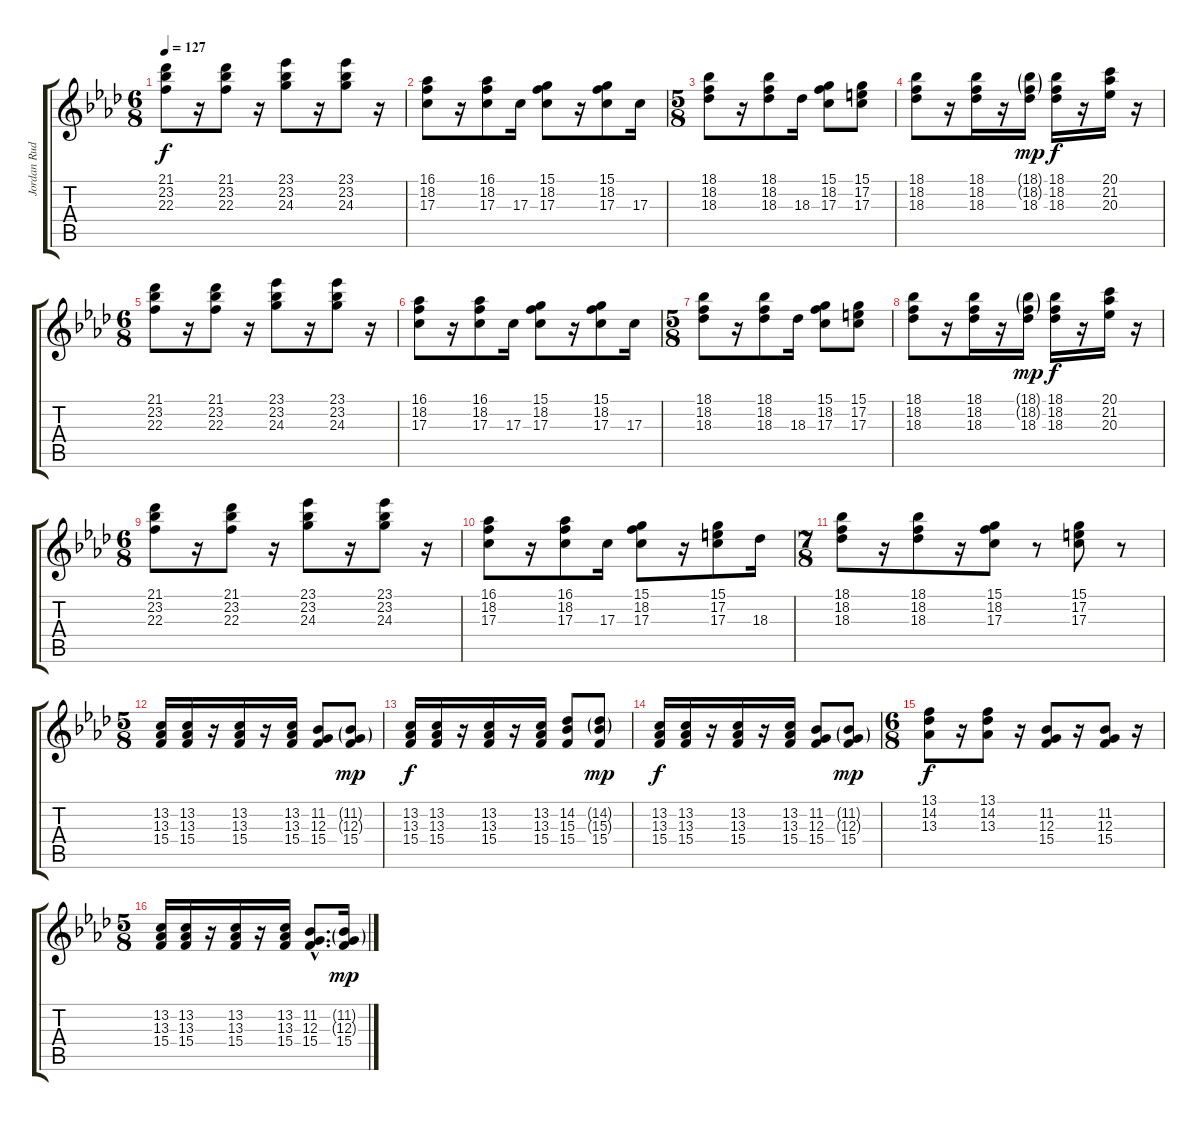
\track ("Jordan Rudess - Keys" "Jordan Rud") {instrument lead2sawtooth}
\staff {score tabs}
\tuning (E4 B3 G3 D3 A2 E2) {hide}
\ts (6 8)
\tempo 127
\clef g2
\ks ab
(21.1 23.2 22.3).8{dy f} r.16 (21.1 23.2 22.3).8 r.16 (23.1 23.2 24.3).8 r.16 (23.1 23.2 24.3).8 r.16 |
(16.1 18.2 17.3).8 r.16 (16.1 18.2 17.3).8 17.3.16 (15.1 18.2 17.3).8 r.16 (15.1 18.2 17.3).8 17.3.16 |
\ts (5 8)
(18.1 18.2 18.3).8 r.16 (18.1 18.2 18.3).8 18.3.16 (15.1 18.2 17.3).8 (15.1 17.2 17.3).8 |
(18.1 18.2 18.3).8 r.16 (18.1 18.2 18.3).16 r.16 (18.1{g} 18.2{g} 18.3).16{dy mp} (18.1 18.2 18.3).16{dy f} r.16 (20.1 21.2 20.3).16 r.16 |
\ts (6 8)
(21.1 23.2 22.3).8 r.16 (21.1 23.2 22.3).8 r.16 (23.1 23.2 24.3).8 r.16 (23.1 23.2 24.3).8 r.16 |
(16.1 18.2 17.3).8 r.16 (16.1 18.2 17.3).8 17.3.16 (15.1 18.2 17.3).8 r.16 (15.1 18.2 17.3).8 17.3.16 |
\ts (5 8)
(18.1 18.2 18.3).8 r.16 (18.1 18.2 18.3).8 18.3.16 (15.1 18.2 17.3).8 (15.1 17.2 17.3).8 |
(18.1 18.2 18.3).8 r.16 (18.1 18.2 18.3).16 r.16 (18.1{g} 18.2{g} 18.3).16{dy mp} (18.1 18.2 18.3).16{dy f} r.16 (20.1 21.2 20.3).16 r.16 |
\ts (6 8)
(21.1 23.2 22.3).8 r.16 (21.1 23.2 22.3).8 r.16 (23.1 23.2 24.3).8 r.16 (23.1 23.2 24.3).8 r.16 |
(16.1 18.2 17.3).8 r.16 (16.1 18.2 17.3).8 17.3.16 (15.1 18.2 17.3).8 r.16 (15.1 17.2 17.3).8 18.3.16 |
\ts (7 8)
(18.1 18.2 18.3).8 r.16 (18.1 18.2 18.3).8 r.16 (15.1 18.2 17.3).8 r.8 (15.1 17.2 17.3).8 r.8 |
\ts (5 8)
(13.2 13.3 15.4).16 (13.2 13.3 15.4).16 r.16 (13.2 13.3 15.4).16 r.16 (13.2 13.3 15.4).16 (11.2 12.3 15.4).8 (11.2{g} 12.3{g} 15.4).8{dy mp} |
(13.2 13.3 15.4).16{dy f} (13.2 13.3 15.4).16 r.16 (13.2 13.3 15.4).16 r.16 (13.2 13.3 15.4).16 (14.2 15.3 15.4).8 (14.2{g} 15.3{g} 15.4).8{dy mp} |
(13.2 13.3 15.4).16{dy f} (13.2 13.3 15.4).16 r.16 (13.2 13.3 15.4).16 r.16 (13.2 13.3 15.4).16 (11.2 12.3 15.4).8 (11.2{g} 12.3{g} 15.4).8{dy mp} |
\ts (6 8)
(13.1 14.2 13.3).8{dy f} r.16 (13.1 14.2 13.3).8 r.16 (11.2 12.3 15.4).8 r.16 (11.2 12.3 15.4).8 r.16 |
\ts (5 8)
(13.2 13.3 15.4).16 (13.2 13.3 15.4).16 r.16 (13.2 13.3 15.4).16 r.16 (13.2 13.3 15.4).16 (11.2{hac} 12.3{hac} 15.4{hac}).8{d} (11.2{g} 12.3{g} 15.4).16{dy mp}
